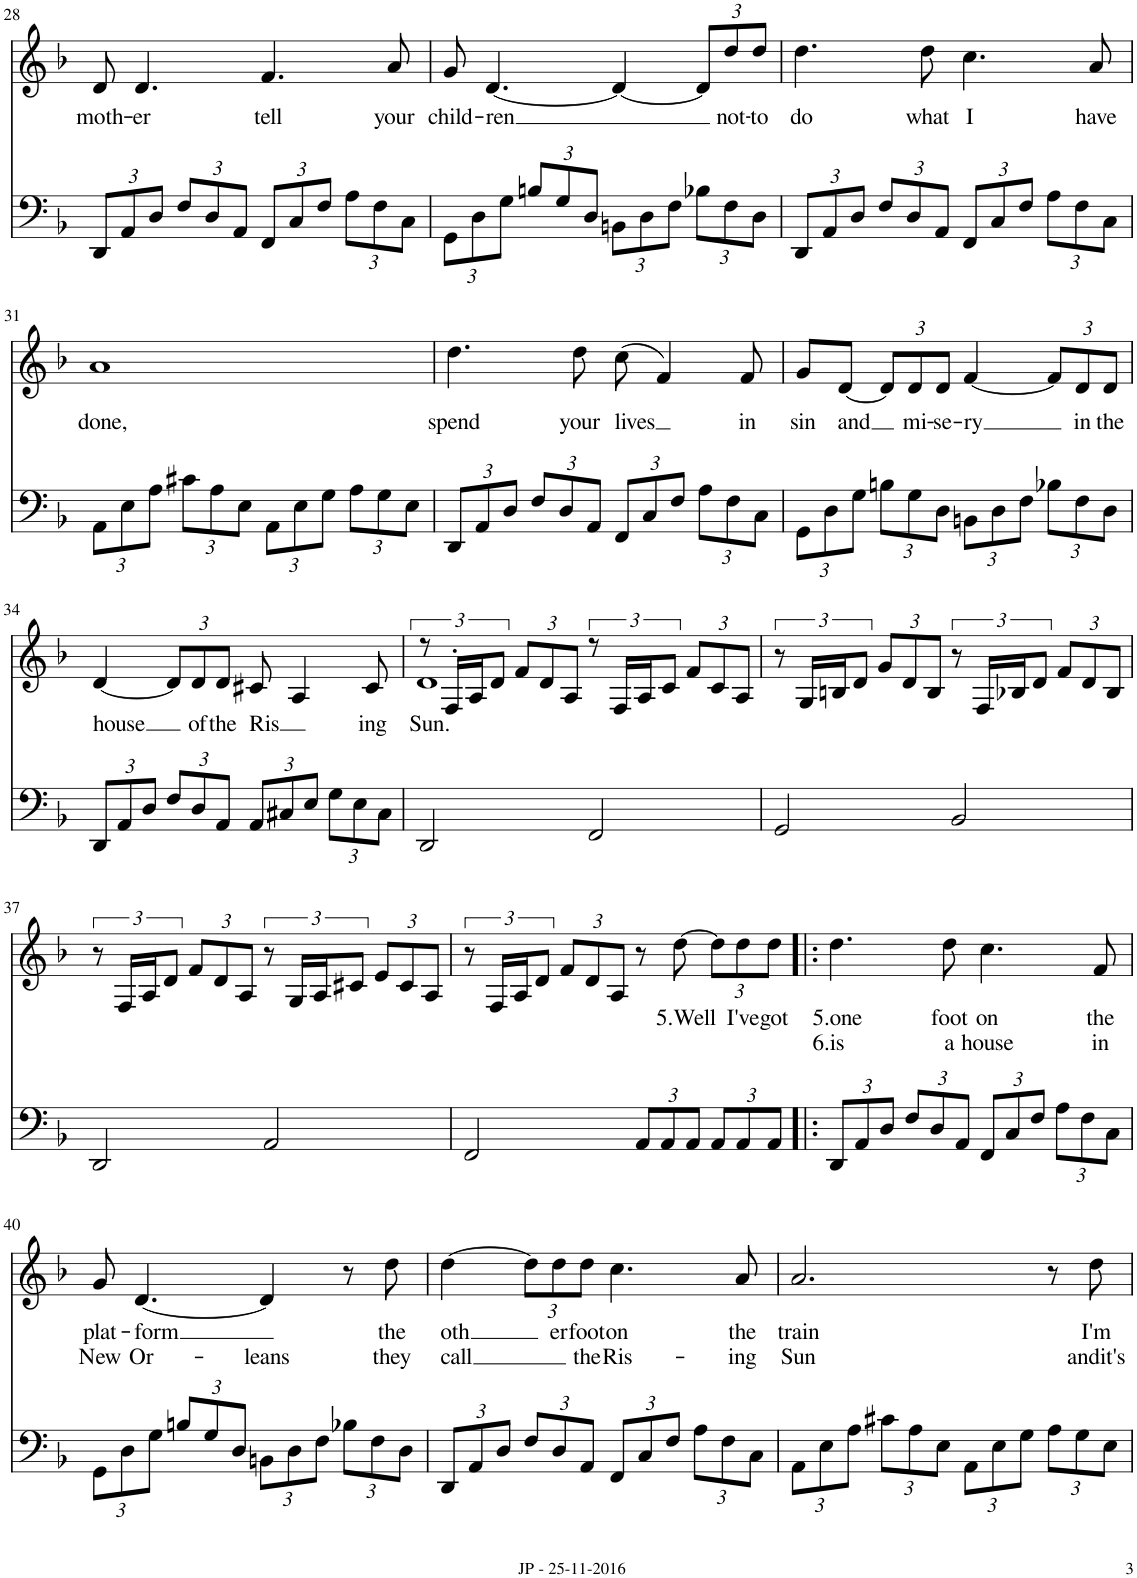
**kern	**kern	**text	**text
*part1	*part1	*part1	*part1
*staff2	*staff1	*staff1	*staff1
*I"Piano	*	*	*
*I'Pno	*	*	*
!!LO:PB:g=z
*clefF4	*clefG2	*	*
*k[b-]	*k[b-]	*	*
*F:	*F:	*	*
*M4/4	*M4/4	*	*
*met(c)	*met(c)	*	*
*Xbrackettup	*	*	*
=28	=28	=28	=28
!	!	!LO:LY:b	!
12DD/L	8d/	moth-	.
12AA/	.	.	.
!	!	!LO:LY:b	!
.	4.d/	-er	.
12D/J	.	.	.
12F/L	.	.	.
12D/	.	.	.
12AA/J	.	.	.
!	!	!LO:LY:b	!
12FF/L	4.f/	tell	.
12C/	.	.	.
12F/J	.	.	.
12A\L	.	.	.
12F\	.	.	.
!	!	!LO:LY:b	!
.	8a/	your	.
12C\J	.	.	.
=29	=29	=29	=29
!	!	!LO:LY:b	!
12GG\L	8g/	child-	.
12D\	.	.	.
!	!	!LO:LY:b	!
.	[4.d/	-ren	.
12G\J	.	.	.
12Bn/L	.	.	.
12G/	.	.	.
12D/J	.	.	.
12BBn\L	4d/_	.	.
12D\	.	.	.
12F\J	.	.	.
*	*Xbrackettup	*	*
12B-X\L	12d/L]	.	.
!	!	!LO:LY:b	!
12F\	12dd/	not-	.
!	!	!LO:LY:b	!
12D\J	12dd/J	-to	.
=30	=30	=30	=30
!	!	!LO:LY:b	!
12DD/L	4.dd\	do	.
12AA/	.	.	.
12D/J	.	.	.
12F/L	.	.	.
12D/	.	.	.
!	!	!LO:LY:b	!
.	8dd\	what	.
12AA/J	.	.	.
!	!	!LO:LY:b	!
12FF/L	4.cc\	I	.
12C/	.	.	.
12F/J	.	.	.
12A\L	.	.	.
12F\	.	.	.
!	!	!LO:LY:b	!
.	8a/	have	.
12C\J	.	.	.
!!LO:LB:g=z
=31	=31	=31	=31
!	!	!LO:LY:b	!
12AA\L	1a	done,	.
12E\	.	.	.
12A\J	.	.	.
12c#X\L	.	.	.
12A\	.	.	.
12E\J	.	.	.
12AA\L	.	.	.
12E\	.	.	.
12G\J	.	.	.
12A\L	.	.	.
12G\	.	.	.
12E\J	.	.	.
=32	=32	=32	=32
!	!	!LO:LY:b	!
12DD/L	4.dd\	spend	.
12AA/	.	.	.
12D/J	.	.	.
12F/L	.	.	.
12D/	.	.	.
!	!	!LO:LY:b	!
.	8dd\	your	.
12AA/J	.	.	.
!	!	!LO:LY:b	!
12FF/L	(8cc\	lives	.
12C/	.	.	.
.	4f/)	.	.
12F/J	.	.	.
12A\L	.	.	.
12F\	.	.	.
!	!	!LO:LY:b	!
.	8f/	in	.
12C\J	.	.	.
=33	=33	=33	=33
!	!	!LO:LY:b	!
12GG\L	8g/L	sin	.
12D\	.	.	.
!	!	!LO:LY:b	!
.	[8d/J	and	.
12G\J	.	.	.
12Bn\L	12d/L]	.	.
!	!	!LO:LY:b	!
12G\	12d/	mi-	.
!	!	!LO:LY:b	!
12D\J	12d/J	-se-	.
!	!	!LO:LY:b	!
12BBn\L	[4f/	-ry	.
12D\	.	.	.
12F\J	.	.	.
12B-X\L	12f/L]	.	.
!	!	!LO:LY:b	!
12F\	12d/	in	.
!	!	!LO:LY:b	!
12D\J	12d/J	the	.
!!LO:LB:g=z
=34	=34	=34	=34
!	!	!LO:LY:b	!
12DD/L	[4d/	house	.
12AA/	.	.	.
12D/J	.	.	.
12F/L	12d/L]	.	.
!	!	!LO:LY:b	!
12D/	12d/	of	.
!	!	!LO:LY:b	!
12AA/J	12d/J	the	.
!	!	!LO:LY:b	!
12AA/L	8c#X/	Ris	.
12C#X/	.	.	.
.	4A/	.	.
12E/J	.	.	.
12G\L	.	.	.
12E\	.	.	.
!	!	!LO:LY:b	!
.	8c#/	ing	.
12C#\J	.	.	.
=35	=35	=35	=35
*	*brackettup	*	*
!	!	!LO:LY:b	!
*	*^	*	*
2DD/	12r	1d	Sun.	.
.	24F'/LL	.	.	.
.	24A/J	.	.	.
.	12d/J	.	.	.
*	*Xbrackettup	*	*	*
.	12f/L	.	.	.
.	12d/	.	.	.
.	12A/J	.	.	.
*	*brackettup	*	*	*
2FF/	12r	.	.	.
.	24F/LL	.	.	.
.	24A/J	.	.	.
.	12c/J	.	.	.
*	*Xbrackettup	*	*	*
.	12f/L	.	.	.
.	12c/	.	.	.
.	12A/J	.	.	.
*	*v	*v	*	*
=36	=36	=36	=36
*	*brackettup	*	*
2GG/	12r	.	.
.	24G/LL	.	.
.	24Bn/J	.	.
.	12d/J	.	.
*	*Xbrackettup	*	*
.	12g/L	.	.
.	12d/	.	.
.	12B/J	.	.
*	*brackettup	*	*
2BB-/	12r	.	.
.	24F/LL	.	.
.	24B-X/J	.	.
.	12d/J	.	.
*	*Xbrackettup	*	*
.	12f/L	.	.
.	12d/	.	.
.	12B-/J	.	.
!!LO:LB:g=z
=37	=37	=37	=37
*	*brackettup	*	*
2DD/	12r	.	.
.	24F/LL	.	.
.	24A/J	.	.
.	12d/J	.	.
*	*Xbrackettup	*	*
.	12f/L	.	.
.	12d/	.	.
.	12A/J	.	.
*	*brackettup	*	*
2AA/	12r	.	.
.	24G/LL	.	.
.	24A/J	.	.
.	12c#X/J	.	.
*	*Xbrackettup	*	*
.	12e/L	.	.
.	12c#/	.	.
.	12A/J	.	.
=38	=38	=38	=38
*	*brackettup	*	*
2FF/	12r	.	.
.	24F/LL	.	.
.	24A/J	.	.
.	12d/J	.	.
*	*Xbrackettup	*	*
.	12f/L	.	.
.	12d/	.	.
.	12A/J	.	.
12AA/L	8r	.	.
12AA/	.	.	.
!	!	!LO:LY:b	!
.	[8dd\	5.Well	.
12AA/J	.	.	.
12AA/L	12dd\L]	.	.
!	!	!LO:LY:b	!
12AA/	12dd\	I've	.
!	!	!LO:LY:b	!
12AA/J	12dd\J	got	.
=39!|:	=39!|:	=39!|:	=39!|:
!	!	!LO:LY:b	!LO:LY:b
12DD/L	4.dd\	5.one	6.is
12AA/	.	.	.
12D/J	.	.	.
12F/L	.	.	.
12D/	.	.	.
!	!	!LO:LY:b	!LO:LY:b
.	8dd\	foot	a
12AA/J	.	.	.
!	!	!LO:LY:b	!LO:LY:b
12FF/L	4.cc\	on	house
12C/	.	.	.
12F/J	.	.	.
12A\L	.	.	.
12F\	.	.	.
!	!	!LO:LY:b	!LO:LY:b
.	8f/	the	in
12C\J	.	.	.
!!LO:LB:g=z
=40	=40	=40	=40
!	!	!LO:LY:b	!LO:LY:b
12GG\L	8g/	plat-	New
12D\	.	.	.
!	!	!LO:LY:b	!LO:LY:b
.	[4.d/	-form	Or-
12G\J	.	.	.
12Bn/L	.	.	.
12G/	.	.	.
12D/J	.	.	.
!	!	!	!LO:LY:b
12BBn\L	4d/]	.	-leans
12D\	.	.	.
12F\J	.	.	.
12B-X\L	8r	.	.
12F\	.	.	.
!	!	!LO:LY:b	!LO:LY:b
.	8dd\	the	they
12D\J	.	.	.
=41	=41	=41	=41
!	!	!LO:LY:b	!LO:LY:b
12DD/L	[4dd\	oth	call
12AA/	.	.	.
12D/J	.	.	.
12F/L	12dd\L]	.	.
!	!	!LO:LY:b	!
12D/	12dd\	er	.
!	!	!LO:LY:b	!LO:LY:b
12AA/J	12dd\J	foot	the
!	!	!LO:LY:b	!LO:LY:b
12FF/L	4.cc\	on	Ris-
12C/	.	.	.
12F/J	.	.	.
12A\L	.	.	.
12F\	.	.	.
!	!	!LO:LY:b	!LO:LY:b
.	8a/	the	-ing
12C\J	.	.	.
=42	=42	=42	=42
!	!	!LO:LY:b	!LO:LY:b
12AA\L	2.a/	train	Sun
12E\	.	.	.
12A\J	.	.	.
12c#X\L	.	.	.
12A\	.	.	.
12E\J	.	.	.
12AA\L	.	.	.
12E\	.	.	.
12G\J	.	.	.
12A\L	8r	.	.
12G\	.	.	.
!	!	!LO:LY:b	!LO:LY:b
.	8dd\	I'm	andit's
12E\J	.	.	.
=	=	=	=
*-	*-	*-	*-
